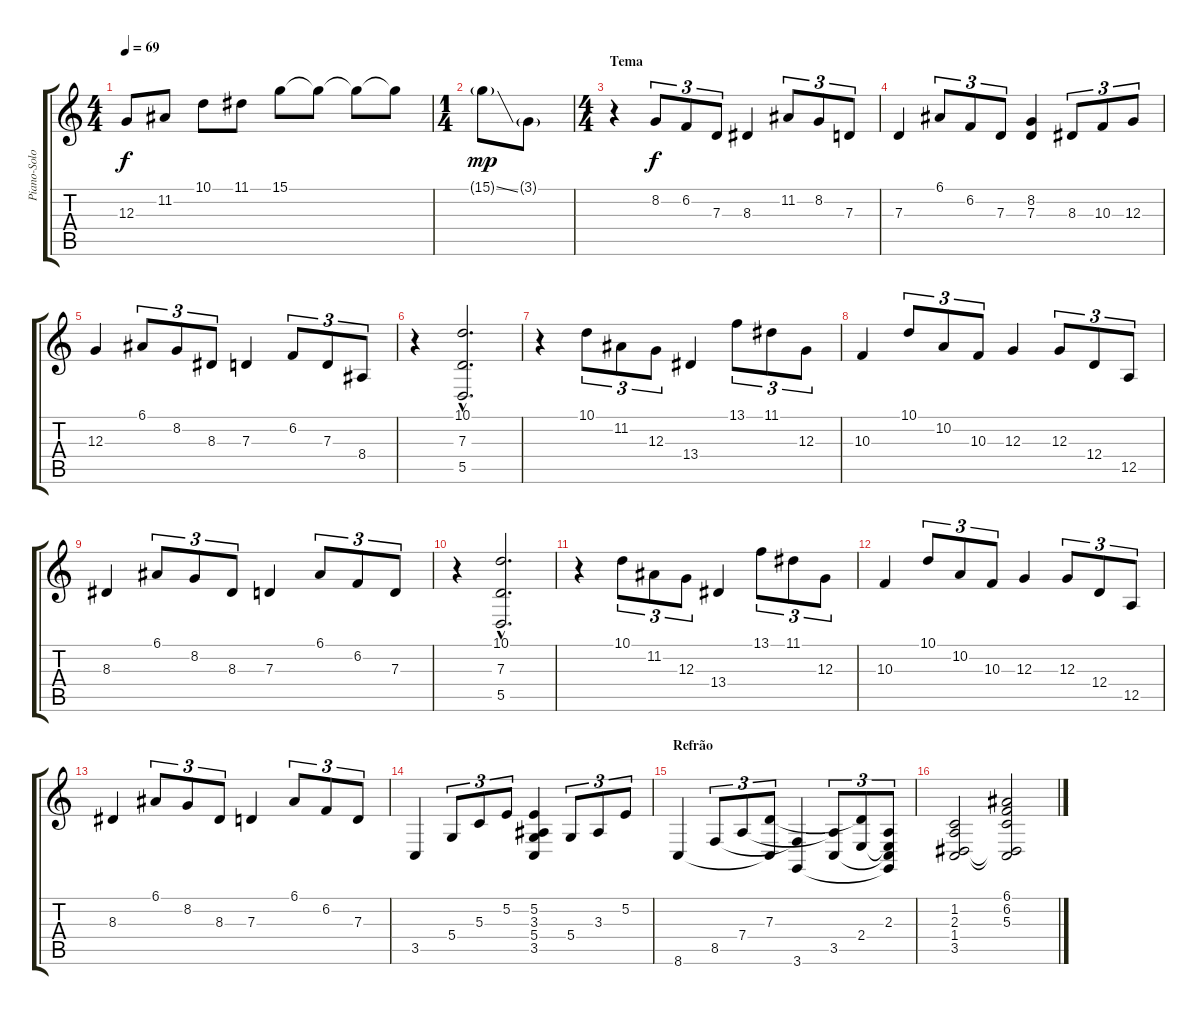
\track ("Piano-Solo" "Piano-Solo") {instrument acousticgrandpiano}
\staff {score tabs}
\tuning (E4 B3 G3 D3 A2 E2) {hide}
\ts (4 4)
\tempo 69
\clef g2
\ks c
12.3.8{dy f} 11.2.8 10.1.8 11.1.8 15.1.8 15.1{t}.8 15.1{t}.8 15.1{t}.8 |
\ts (1 4)
15.1{ss g}.8{dy mp} 3.1{g}.8 |
\ts (4 4)
\section ("" "Tema")
r.4 8.2.8{tu (3 2) dy f} 6.2.8{tu (3 2)} 7.3.8{tu (3 2)} 8.3.4 11.2.8{tu (3 2)} 8.2.8{tu (3 2)} 7.3.8{tu (3 2)} |
7.3.4 6.1.8{tu (3 2)} 6.2.8{tu (3 2)} 7.3.8{tu (3 2)} (8.2 7.3).4 8.3.8{tu (3 2)} 10.3.8{tu (3 2)} 12.3.8{tu (3 2)} |
12.3.4 6.1.8{tu (3 2)} 8.2.8{tu (3 2)} 8.3.8{tu (3 2)} 7.3.4 6.2.8{tu (3 2)} 7.3.8{tu (3 2)} 8.4.8{tu (3 2)} |
r.4 (10.1{hac} 7.3{hac} 5.5{hac}).2{d} |
r.4 10.1.8{tu (3 2)} 11.2.8{tu (3 2)} 12.3.8{tu (3 2)} 13.4.4 13.1.8{tu (3 2)} 11.1.8{tu (3 2)} 12.3.8{tu (3 2)} |
10.3.4 10.1.8{tu (3 2)} 10.2.8{tu (3 2)} 10.3.8{tu (3 2)} 12.3.4 12.3.8{tu (3 2)} 12.4.8{tu (3 2)} 12.5.8{tu (3 2)} |
8.3.4 6.1.8{tu (3 2)} 8.2.8{tu (3 2)} 8.3.8{tu (3 2)} 7.3.4 6.1.8{tu (3 2)} 6.2.8{tu (3 2)} 7.3.8{tu (3 2)} |
r.4 (10.1{hac} 7.3{hac} 5.5{hac}).2{d} |
r.4 10.1.8{tu (3 2)} 11.2.8{tu (3 2)} 12.3.8{tu (3 2)} 13.4.4 13.1.8{tu (3 2)} 11.1.8{tu (3 2)} 12.3.8{tu (3 2)} |
10.3.4 10.1.8{tu (3 2)} 10.2.8{tu (3 2)} 10.3.8{tu (3 2)} 12.3.4 12.3.8{tu (3 2)} 12.4.8{tu (3 2)} 12.5.8{tu (3 2)} |
8.3.4 6.1.8{tu (3 2)} 8.2.8{tu (3 2)} 8.3.8{tu (3 2)} 7.3.4 6.1.8{tu (3 2)} 6.2.8{tu (3 2)} 7.3.8{tu (3 2)} |
3.5.4 5.4.8{tu (3 2)} 5.3.8{tu (3 2)} 5.2.8{tu (3 2)} (5.2 3.3 5.4 3.5).4 5.4.8{tu (3 2)} 3.3.8{tu (3 2)} 5.2.8{tu (3 2)} |
\section ("" "Refrão")
8.6.4 8.5.8{tu (3 2)} 7.4.8{tu (3 2)} (7.3 8.6{t}).8{tu (3 2)} (8.5{t} 3.6).4 (7.4{t} 3.5).8{tu (3 2)} (7.3{t} 2.4).8{tu (3 2)} (2.3 2.4{t} 3.5{t} 3.6{t}).8{tu (3 2)} |
(1.2 2.3 1.4 3.5).2 (6.1 6.2 5.3 1.4{t} 3.5{t}).2
